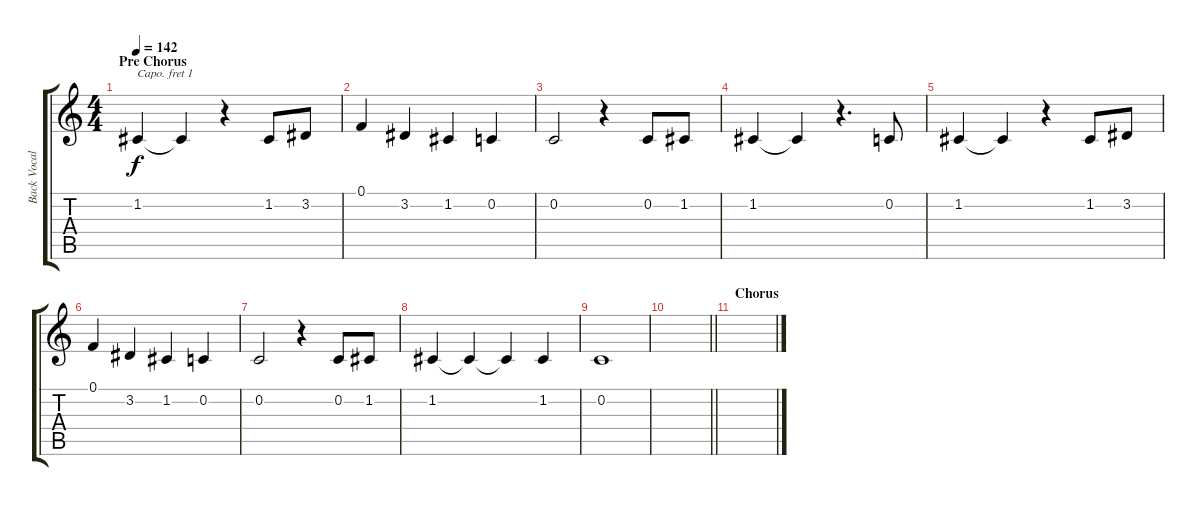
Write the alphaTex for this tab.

\track ("Back Vocal" "Back Vocal") {instrument lead2sawtooth}
\staff {score tabs}
\capo 1
\tuning (E4 B3 G3 D3 A2 E2) {hide}
\ts (4 4)
\section ("" "Pre Chorus")
\tempo 142
\clef g2
\ks c
1.2.4{dy f} 1.2{t}.4 r.4 1.2.8 3.2.8 |
0.1.4 3.2.4 1.2.4 0.2.4 |
0.2.2 r.4 0.2.8 1.2.8 |
1.2.4 1.2{t}.4 r.4{d} 0.2.8 |
1.2.4 1.2{t}.4 r.4 1.2.8 3.2.8 |
0.1.4 3.2.4 1.2.4 0.2.4 |
0.2.2 r.4 0.2.8 1.2.8 |
1.2.4 1.2{t}.4 1.2{t}.4 1.2.4 |
0.2.1 |
\barLineRight lightlight
|
\section ("" "Chorus")
